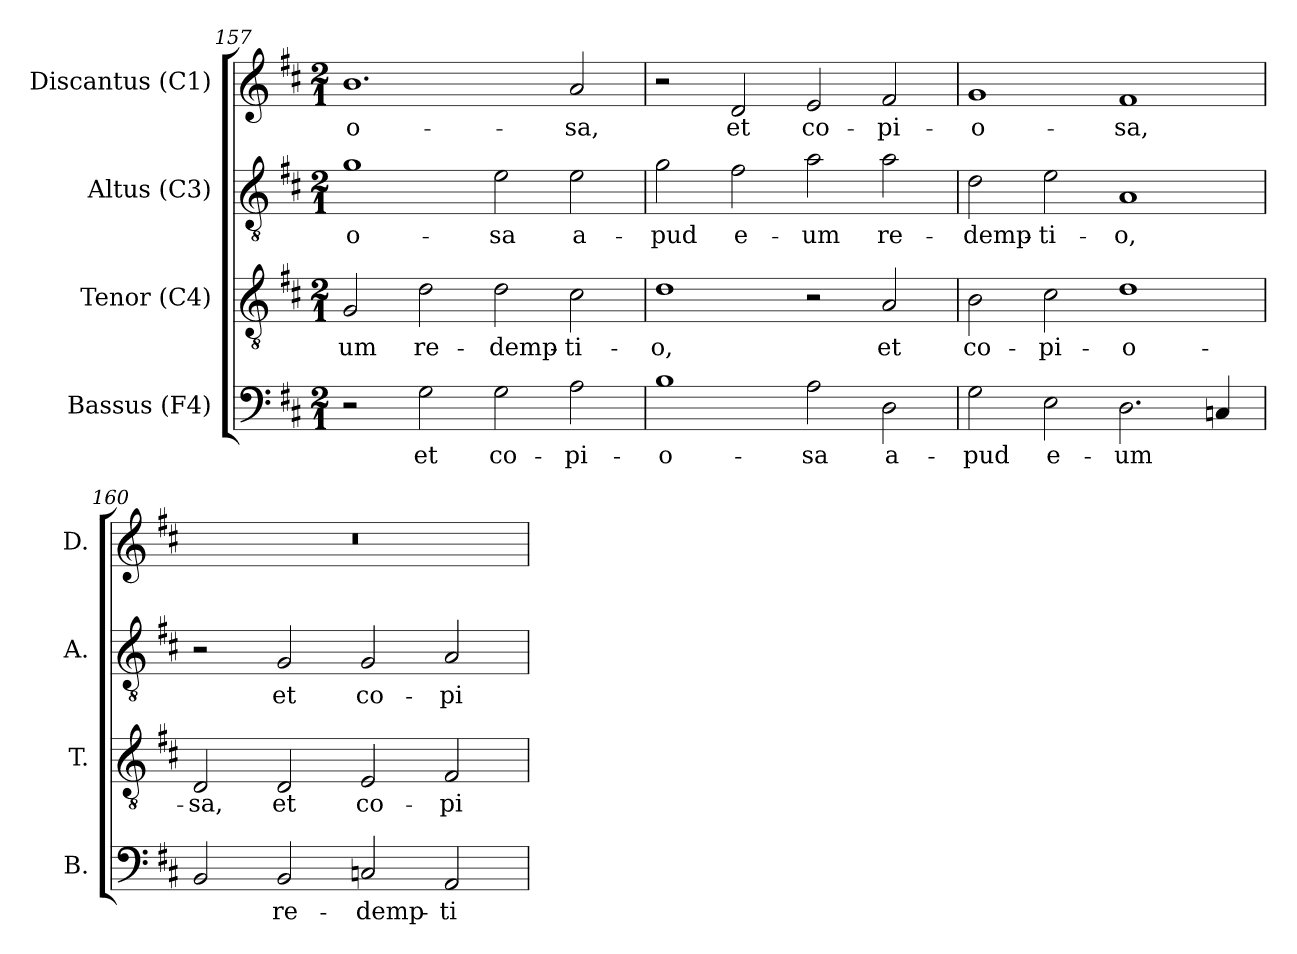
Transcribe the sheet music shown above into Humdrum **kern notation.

**kern	**text	**kern	**text	**kern	**text	**kern	**text
*part4	*part4	*part3	*part3	*part2	*part2	*part1	*part1
*staff4	*staff4	*staff3	*staff3	*staff2	*staff2	*staff1	*staff1
*I"Bassus (F4)	*	*I"Tenor (C4)	*	*I"Altus (C3)	*	*I"Discantus (C1)	*
*I'B.	*	*I'T.	*	*I'A.	*	*I'D.	*
*clefF4	*	*clefGv2	*	*clefGv2	*	*clefG2	*
*	*	*ITrd7c12	*	*ITrd7c12	*	*	*
*k[f#c#]	*	*k[f#c#]	*	*k[f#c#]	*	*k[f#c#]	*
*D:	*	*D:	*	*D:	*	*D:	*
*M2/1	*	*M2/1	*	*M2/1	*	*M2/1	*
=157	=157	=157	=157	=157	=157	=157	=157
!	!	!	!LO:LY:b:color=#000000	!	!	!	!
!	!	!	!	!	!LO:LY:b:color=#000000	!	!
!	!	!	!	!	!	!	!LO:LY:b:color=#000000
2r	.	2GGi/	-um	1Gi	-o-	1.bi	-o-
!	!LO:LY:b:color=#000000	!	!	!	!	!	!
!	!	!	!LO:LY:b:color=#000000	!	!	!	!
2Gi\	et	2Di\	re-	.	.	.	.
!	!LO:LY:b:color=#000000	!	!	!	!	!	!
!	!	!	!LO:LY:b:color=#000000	!	!	!	!
!	!	!	!	!	!LO:LY:b:color=#000000	!	!
2Gi\	co-	2Di\	-demp-	2Ei\	-sa	.	.
!	!LO:LY:b:color=#000000	!	!	!	!	!	!
!	!	!	!LO:LY:b:color=#000000	!	!	!	!
!	!	!	!	!	!LO:LY:b:color=#000000	!	!
!	!	!	!	!	!	!	!LO:LY:b:color=#000000
2Ai\	-pi-	2C#i\	-ti-	2Ei\	a-	2ai/	-sa,
=158	=158	=158	=158	=158	=158	=158	=158
!	!LO:LY:b:color=#000000	!	!	!	!	!	!
!	!	!	!LO:LY:b:color=#000000	!	!	!	!
!	!	!	!	!	!LO:LY:b:color=#000000	!	!
1Bi	-o-	1Di	-o,	2Gi\	-pud	2r	.
!	!	!	!	!	!LO:LY:b:color=#000000	!	!
!	!	!	!	!	!	!	!LO:LY:b:color=#000000
.	.	.	.	2F#i\	e-	2di/	et
!	!LO:LY:b:color=#000000	!	!	!	!	!	!
!	!	!	!	!	!LO:LY:b:color=#000000	!	!
!	!	!	!	!	!	!	!LO:LY:b:color=#000000
2Ai\	-sa	2r	.	2Ai\	-um	2ei/	co-
!	!LO:LY:b:color=#000000	!	!	!	!	!	!
!	!	!	!LO:LY:b:color=#000000	!	!	!	!
!	!	!	!	!	!LO:LY:b:color=#000000	!	!
!	!	!	!	!	!	!	!LO:LY:b:color=#000000
2Di\	a-	2AAi/	et	2Ai\	re-	2f#i/	-pi-
!!LO:PB:g=z
=159	=159	=159	=159	=159	=159	=159	=159
!	!LO:LY:b:color=#000000	!	!	!	!	!	!
!	!	!	!LO:LY:b:color=#000000	!	!	!	!
!	!	!	!	!	!LO:LY:b:color=#000000	!	!
!	!	!	!	!	!	!	!LO:LY:b:color=#000000
2Gi\	-pud	2BBi\	co-	2Di\	-demp-	1gi	-o-
!	!LO:LY:b:color=#000000	!	!	!	!	!	!
!	!	!	!LO:LY:b:color=#000000	!	!	!	!
!	!	!	!	!	!LO:LY:b:color=#000000	!	!
2Ei\	e-	2C#i\	-pi-	2Ei\	-ti-	.	.
!	!LO:LY:b:color=#000000	!	!	!	!	!	!
!	!	!	!LO:LY:b:color=#000000	!	!	!	!
!	!	!	!	!	!LO:LY:b:color=#000000	!	!
!	!	!	!	!	!	!	!LO:LY:b:color=#000000
2.Di\	-um	1Di	-o-	1AAi	-o,	1f#i	-sa,
4Ci/	.	.	.	.	.	.	.
=160	=160	=160	=160	=160	=160	=160	=160
!	!	!	!LO:LY:b:color=#000000	!	!	!LO:N:vis=1	!
2BBi/	.	2DDi/	-sa,	2r	.	0r	.
!	!LO:LY:b:color=#000000	!	!	!	!	!	!
!	!	!	!LO:LY:b:color=#000000	!	!	!	!
!	!	!	!	!	!LO:LY:b:color=#000000	!	!
2BBi/	re-	2DDi/	et	2GGi/	et	.	.
!	!LO:LY:b:color=#000000	!	!	!	!	!	!
!	!	!	!LO:LY:b:color=#000000	!	!	!	!
!	!	!	!	!	!LO:LY:b:color=#000000	!	!
2Cni/	-demp-	2EEi/	co-	2GGi/	co-	.	.
!	!LO:LY:b:color=#000000	!	!	!	!	!	!
!	!	!	!LO:LY:b:color=#000000	!	!	!	!
!	!	!	!	!	!LO:LY:b:color=#000000	!	!
2AAi/	-ti-	2FF#i/	-pi-	2AAi/	-pi-	.	.
=	=	=	=	=	=	=	=
*-	*-	*-	*-	*-	*-	*-	*-
